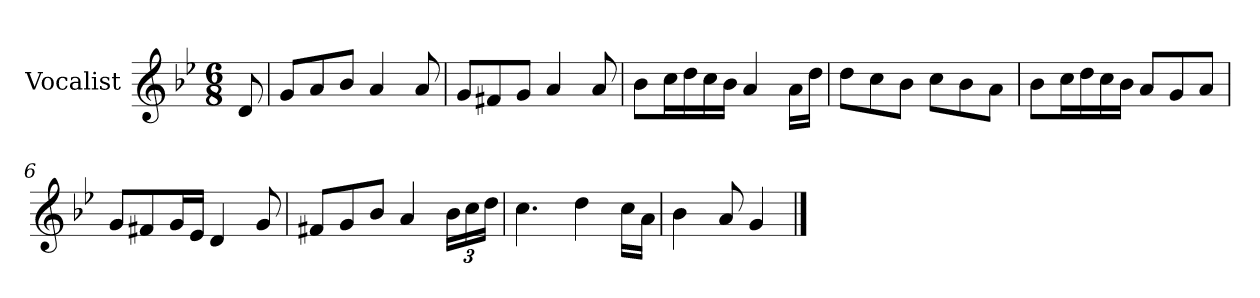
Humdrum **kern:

**kern
*part1
*staff1
*I"Vocalist
*k[b-e-]
*g:
*M6/8
=
8d
=1
8gL
8a
8b-J
4a
8a
=2
8gL
8f#X
8gJ
4a
8a
=3
8b-L
16ccL
16dd
16cc
16b-JJ
4a
16aLL
16ddJJ
=4
8ddL
8cc
8b-J
8ccL
8b-
8aJ
=5
8b-L
16ccL
16dd
16cc
16b-JJ
8aL
8g
8aJ
=6
8gL
8f#X
16gL
16e-JJ
4d
8g
=7
8f#XL
8g
8b-J
4a
24b-LL
24cc
24ddJJ
=8
4.cc
4dd
16ccLL
16aJJ
=9
4b-
8a
4g
==
*-
